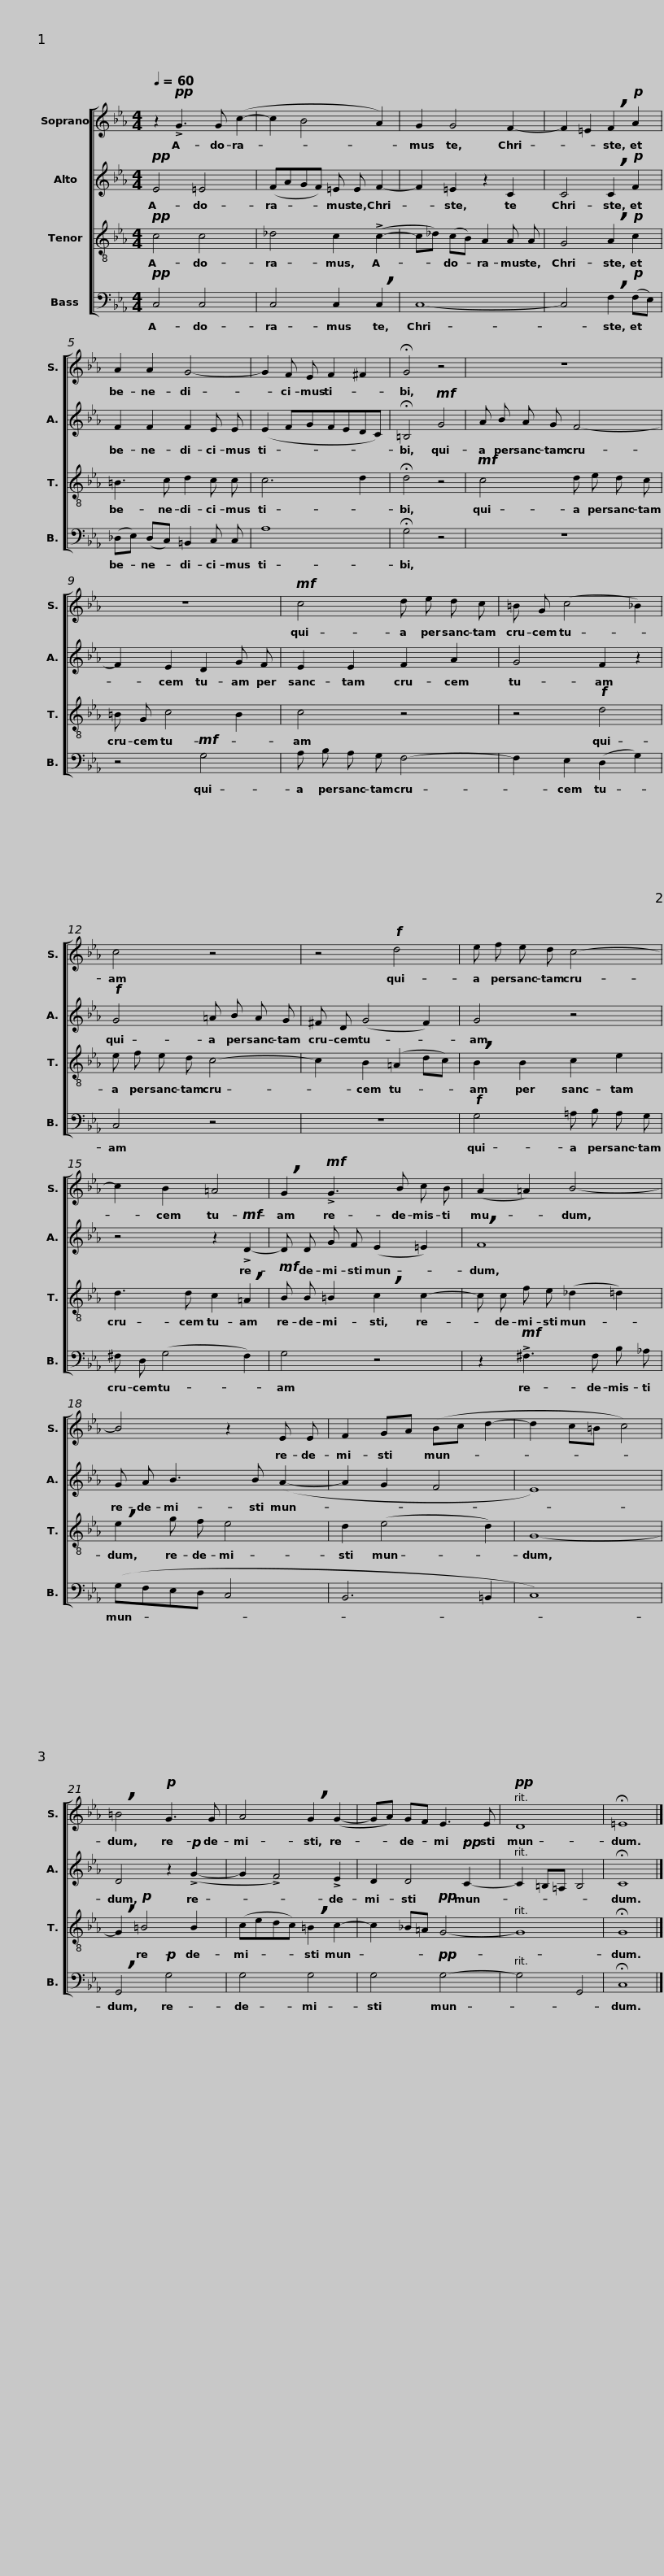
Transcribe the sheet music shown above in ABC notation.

X:1
%%score [ 1 2 3 4 ]
L:1/8
Q:1/4=60
M:4/4
I:linebreak $
K:Eb
V:1 treble
V:2 treble
V:3 treble-8
V:4 bass
V:1
 z2!pp! !>!G3 G (c2- | c2 B4 A2) | G2 G4 F2- | F2 =E2 !breath!F2!p! A2 | A2 A2 G4- | %5
 G2 F E F2 ^F2 | !fermata!G4 z4 |$ z8 | z8 |!mf! c4 d e d c | %10
 =B G (c4 _B2) | c4 z4 |$ z4!f! d4 | e f e d c4- | c2 B2 =A4 | %15
 !breath!G2!mf! !>!G3 B c B | (A2 =A2) B4- |$ B4 z2 E E | F2 GA (Bc d2- | d2 c=B c4) | %20
 !breath!=B4!p! G3 G | A4 !breath!G2 (G2- | GA) GF E3 E |!pp! D8 | !fermata!=E8 |] %25
V:2
!pp! E4 =E4 | (FAGF) =E E F2- | F2 =E2 z2 C2 | C4 !breath!C2!p! F2 | F2 F2 F2 E E | %5
 (E2 FGFEDC) | !fermata!=B,4!mf! G4 |$ A B A G F4- | F2 E2 D2 G F | E2 E2 F2 A2 | %10
 G4 F2 z2 |!f! G4 =A B A G |$ ^F D (G4 F2) | G4 z4 | z4 z2!mf! !>!D2- | %15
 D D G F (E2 =E2) | !breath!F8 |$ G A B3 B (A2- | A2 G2 F4 | E8) | %20
 D4 z2!p! (!>!G2- | G2 !>!F4) !>!E2 | D2 D4!pp! C2- | C2 =B,=A, B,4 | !fermata!C8 |] %25
V:3
!pp! c4 c4 | _d4 c2 (!>!c2- | c_d) (cB) A2 A A | G4 !breath!A2!p! c2 | =B3 c d2 c c | %5
 c6 d2 | !fermata!d4 z4 |$!mf! c4 d e d c | =B G c4 B2 | c4 z4 | %10
 z4!f! d4 | e f e d c4- |$ c2 B2 (=A2 dc) | !breath!B2 B2 c2 e2 | d3 d c2 !breath!=A2 | %15
!mf! B B =B2 !breath!c2 c2- | c c f e (_d2 =d2) |$ !breath!e2 g f e4 | d2 (e4 d2) | G8- | %20
 !breath!G2!p! =B4 B2 | (cedc) !breath!=B2 c2- | c2 _B=A!pp! G4- | G8 | !fermata!G8 |] %25
V:4
!pp! C,4 C,4 | C,4 C,2 !breath!C,2 | C,8- | C,4 !breath!F,2!p! (F,E,) | (_D,E,) (D,C,) =B,,2 C, C, | %5
 A,8 | !fermata!G,4 z4 |$ z8 | z4!mf! G,4 | A, B, A, G, F,4- | %10
 F,2 E,2 (D,2 G,2) | C,4 z4 |$ z8 |!f! G,4 =A, B, A, G, | ^F, D, (G,4 F,2) | %15
 G,4 z4 | z2!mf! !>!^F,3 F, B, _A, |$ (G,F,E,D, C,4 | B,,6 =B,,2 | C,8) | %20
 !breath!G,,4!p! G,4 | G,4 G,4 | G,4!pp! G,4- | G,4 G,,4 | !fermata!C,8 |] %25
